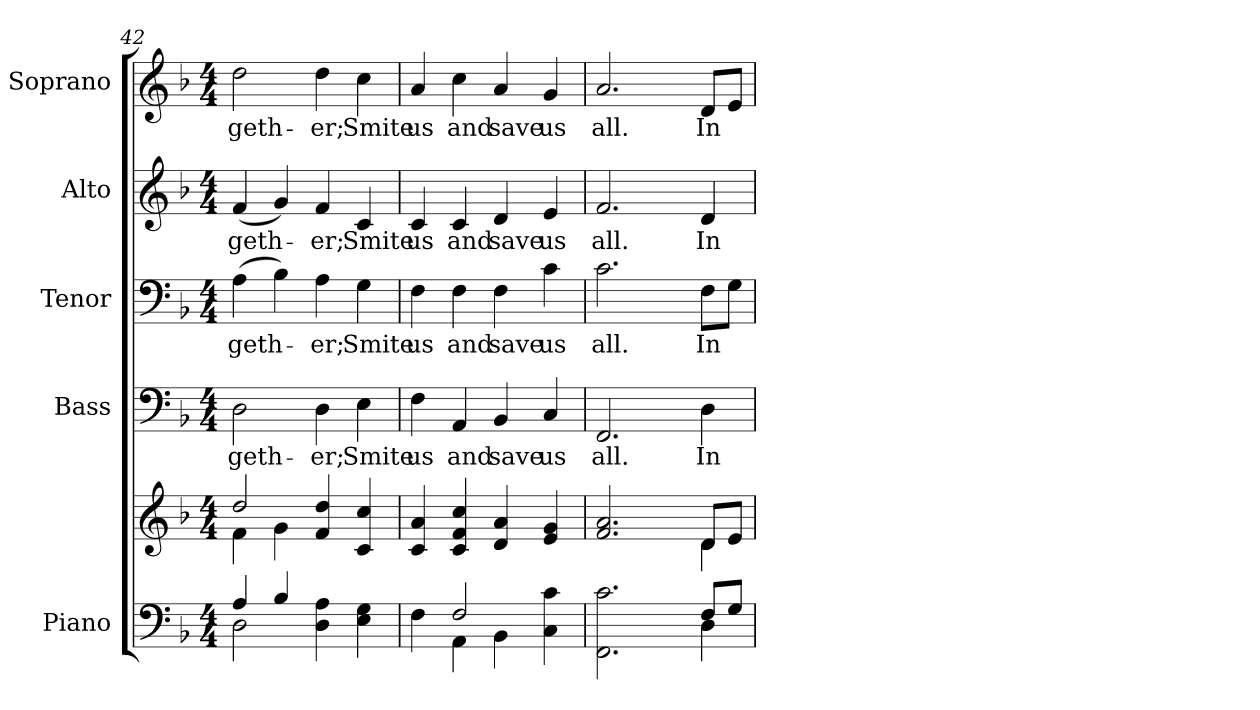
**kern	**kern	**kern	**text	**kern	**text	**kern	**text	**kern	**text
*part5	*part5	*part4	*part4	*part3	*part3	*part2	*part2	*part1	*part1
*staff6	*staff5	*staff4	*staff4	*staff3	*staff3	*staff2	*staff2	*staff1	*staff1
*I"Piano	*	*I"Bass	*	*I"Tenor	*	*I"Alto	*	*I"Soprano	*
*I'Pno.	*	*I'B.	*	*I'T.	*	*I'A.	*	*I'S.	*
*clefF4	*clefG2	*clefF4	*	*clefF4	*	*clefG2	*	*clefG2	*
*k[b-]	*k[b-]	*k[b-]	*	*k[b-]	*	*k[b-]	*	*k[b-]	*
*F:	*F:	*F:	*	*F:	*	*F:	*	*F:	*
*M4/4	*M4/4	*M4/4	*	*M4/4	*	*M4/4	*	*M4/4	*
=42	=42	=42	=42	=42	=42	=42	=42	=42	=42
*^	*^	*	*	*	*	*	*	*	*
!	!	!	!	!	!LO:LY:b:color=#000000	!	!	!	!	!	!
!	!	!	!	!	!	!	!LO:LY:b:color=#000000	!	!	!	!
!	!	!	!	!	!	!	!	!	!LO:LY:b:color=#000000	!	!
!	!	!	!	!	!	!	!	!	!	!	!LO:LY:b:color=#000000
4Ai/	2Di\	2ddi/	4fi\	2Di\	-geth-	(4Ai\	-geth-	(4fi/	-geth-	2ddi\	-geth-
4B-i/	.	.	4gi\	.	.	4B-i\)	.	4gi/)	.	.	.
!	!	!	!	!	!LO:LY:b:color=#000000	!	!	!	!	!	!
!	!	!	!	!	!	!	!LO:LY:b:color=#000000	!	!	!	!
!	!	!	!	!	!	!	!	!	!LO:LY:b:color=#000000	!	!
!	!	!	!	!	!	!	!	!	!	!	!LO:LY:b:color=#000000
4Di\ 4Ai	2ryy	4fi/ 4ddi	2ryy	4Di\	-er;	4Ai\	-er;	4fi/	-er;	4ddi\	-er;
!	!	!	!	!	!LO:LY:b:color=#000000	!	!	!	!	!	!
!	!	!	!	!	!	!	!LO:LY:b:color=#000000	!	!	!	!
!	!	!	!	!	!	!	!	!	!LO:LY:b:color=#000000	!	!
!	!	!	!	!	!	!	!	!	!	!	!LO:LY:b:color=#000000
4Ei\ 4Gi	.	4ci/ 4cci	.	4Ei\	Smite	4Gi\	Smite	4ci/	Smite	4cci\	Smite
*	*	*v	*v	*	*	*	*	*	*	*	*
!!LO:PB:g=z
=43	=43	=43	=43	=43	=43	=43	=43	=43	=43	=43
!	!	!	!	!LO:LY:b:color=#000000	!	!	!	!	!	!
!	!	!	!	!	!	!LO:LY:b:color=#000000	!	!	!	!
!	!	!	!	!	!	!	!	!LO:LY:b:color=#000000	!	!
!	!	!	!	!	!	!	!	!	!	!LO:LY:b:color=#000000
4Fi\	4ryy	4ci/ 4ai	4Fi\	us	4Fi\	us	4ci/	us	4ai/	us
!	!	!	!	!LO:LY:b:color=#000000	!	!	!	!	!	!
!	!	!	!	!	!	!LO:LY:b:color=#000000	!	!	!	!
!	!	!	!	!	!	!	!	!LO:LY:b:color=#000000	!	!
!	!	!	!	!	!	!	!	!	!	!LO:LY:b:color=#000000
2Fi/	4AAi\	4ci/ 4fi 4cci	4AAi/	and	4Fi\	and	4ci/	and	4cci\	and
!	!	!	!	!LO:LY:b:color=#000000	!	!	!	!	!	!
!	!	!	!	!	!	!LO:LY:b:color=#000000	!	!	!	!
!	!	!	!	!	!	!	!	!LO:LY:b:color=#000000	!	!
!	!	!	!	!	!	!	!	!	!	!LO:LY:b:color=#000000
.	4BB-i\	4di/ 4ai	4BB-i/	save	4Fi\	save	4di/	save	4ai/	save
!	!	!	!	!LO:LY:b:color=#000000	!	!	!	!	!	!
!	!	!	!	!	!	!LO:LY:b:color=#000000	!	!	!	!
!	!	!	!	!	!	!	!	!LO:LY:b:color=#000000	!	!
!	!	!	!	!	!	!	!	!	!	!LO:LY:b:color=#000000
4Ci\ 4ci	4ryy	4ei/ 4gi	4Ci/	us	4ci\	us	4ei/	us	4gi/	us
=44	=44	=44	=44	=44	=44	=44	=44	=44	=44	=44
*	*	*^	*	*	*	*	*	*	*	*
!	!	!	!	!	!LO:LY:b:color=#000000	!	!	!	!	!	!
!	!	!	!	!	!	!	!LO:LY:b:color=#000000	!	!	!	!
!	!	!	!	!	!	!	!	!	!LO:LY:b:color=#000000	!	!
!	!	!	!	!	!	!	!	!	!	!	!LO:LY:b:color=#000000
2.FFi\ 2.ci	2ryy	2.fi/ 2.ai	2ryy	2.FFi/	all.	2.ci\	all.	2.fi/	all.	2.ai/	all.
.	4ryy	.	4ryy	.	.	.	.	.	.	.	.
!	!	!	!	!	!LO:LY:b:color=#000000	!	!	!	!	!	!
!	!	!	!	!	!	!	!LO:LY:b:color=#000000	!	!	!	!
!	!	!	!	!	!	!	!	!	!LO:LY:b:color=#000000	!	!
!	!	!	!	!	!	!	!	!	!	!	!LO:LY:b:color=#000000
8Fi/L	4Di\	8di/L	4di\	4Di\	In	8Fi\L	In	4di/	In	8di/L	In
8Gi/J	.	8ei/J	.	.	.	8Gi\J	.	.	.	8ei/J	.
*v	*v	*	*	*	*	*	*	*	*	*	*
*	*v	*v	*	*	*	*	*	*	*	*
=	=	=	=	=	=	=	=	=	=
*-	*-	*-	*-	*-	*-	*-	*-	*-	*-
